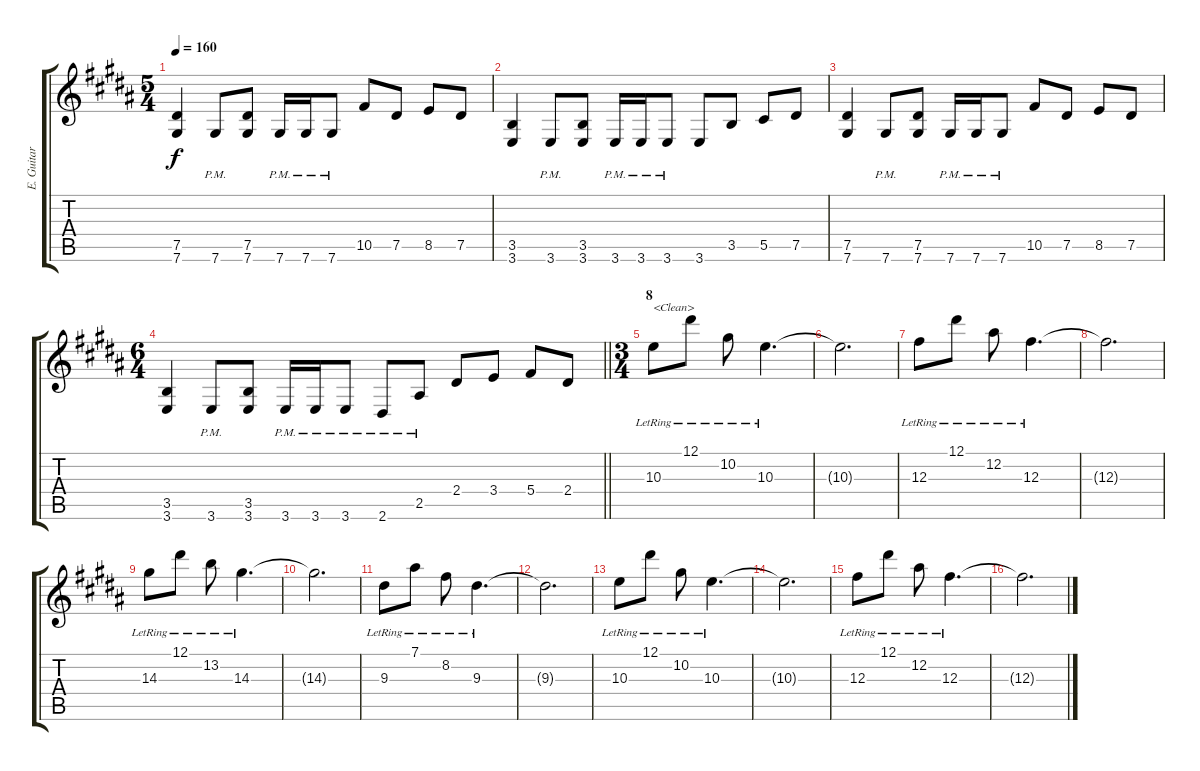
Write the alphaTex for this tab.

\track ("E. Guitar II" "E. Guitar ") {instrument overdrivenguitar}
\staff {score tabs}
\tuning (Eb4 Bb3 Gb3 Db3 Ab2 Db2) {hide}
\ts (5 4)
\tempo 160
\clef g2
\ks b
(7.5 7.6).4{dy f} 7.6{pm}.8 (7.5 7.6).8 7.6{pm}.16 7.6{pm}.16 7.6{pm}.8 10.5.8 7.5.8 8.5.8 7.5.8 |
(3.5 3.6).4 3.6{pm}.8 (3.5 3.6).8 3.6{pm}.16 3.6{pm}.16 3.6{pm}.8 3.6.8 3.5.8 5.5.8 7.5.8 |
(7.5 7.6).4 7.6{pm}.8 (7.5 7.6).8 7.6{pm}.16 7.6{pm}.16 7.6{pm}.8 10.5.8 7.5.8 8.5.8 7.5.8 |
\ts (6 4)
\barLineRight lightlight
(3.5 3.6).4 3.6{pm}.8 (3.5 3.6).8 3.6{pm}.16 3.6{pm}.16 3.6{pm}.8 2.6{pm}.8 2.5{pm}.8 2.4.8 3.4.8 5.4.8 2.4.8 |
\ts (3 4)
\section ("" "8")
10.3{lr}.8{txt "<Clean>" instrument electricguitarclean} 12.1{lr}.8 10.2{lr}.8 10.3{lr}.4{d} |
10.3{t}.2{d} |
12.3{lr}.8 12.1{lr}.8 12.2{lr}.8 12.3{lr}.4{d} |
12.3{t}.2{d} |
14.3{lr}.8 12.1{lr}.8 13.2{lr}.8 14.3{lr}.4{d} |
14.3{t}.2{d} |
9.3{lr}.8 7.1{lr}.8 8.2{lr}.8 9.3{lr}.4{d} |
9.3{t}.2{d} |
10.3{lr}.8 12.1{lr}.8 10.2{lr}.8 10.3{lr}.4{d} |
10.3{t}.2{d} |
12.3{lr}.8 12.1{lr}.8 12.2{lr}.8 12.3{lr}.4{d} |
12.3{t}.2{d}
